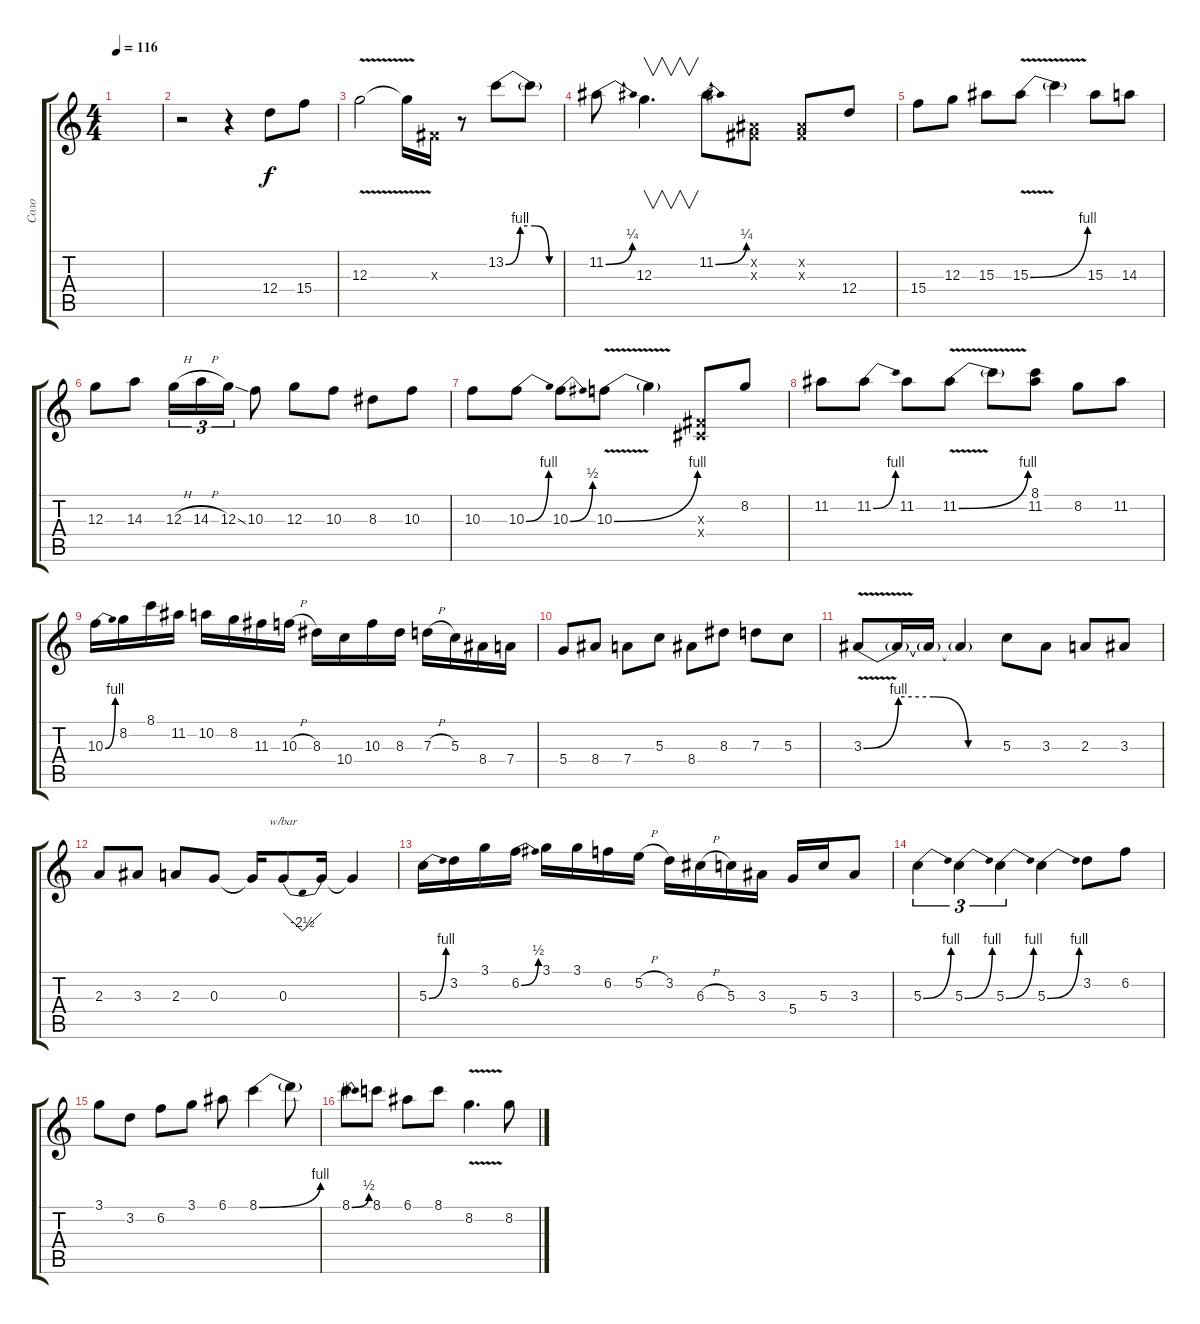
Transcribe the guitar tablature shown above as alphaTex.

\track ("Соло" "Соло") {instrument distortionguitar}
\staff {score tabs}
\tuning (E4 B3 G3 D3 A2 E2) {hide}
\ts (4 4)
\tempo 116
\clef g2
\ks c
|
r.2 r.4 12.4.8 15.4.8 |
12.3{v}.2 12.3{t}.16 -1.3{x}.16 r.8 13.2{be (custom 0 0 15 4 30 4 45 0 60 0)}.8 13.2{t}.8 |
11.2{be (bend 0 0 60 1)}.8 12.3.4{v d} 11.2{be (bend 0 0 60 1)}.8 (-1.2{x} -1.3{x}).8 (-1.2{x} -1.3{x}).8 12.4.8 |
15.4.8 12.3.8 15.3.8 15.3{be (bend 0 0 60 4) v}.8 15.3{t}.4 15.3.8 14.3.8 |
12.3.8 14.3.8 12.3{h}.16{tu (3 2)} 14.3{h}.16{tu (3 2)} 12.3{ss}.16{tu (3 2)} 10.3.8 12.3.8 10.3.8 8.3.8 10.3.8 |
10.3.8 10.3{be (bend 0 0 60 4)}.8 10.3{be (bend 0 0 60 2)}.8 10.3{be (bend 0 0 60 4) v}.8 10.3{t}.4 (-1.3{x} -1.4{x}).8 8.2.8 |
11.2.8 11.2{be (bend 0 0 60 4)}.8 11.2.8 11.2{be (bend 0 0 60 4) v}.8 11.2{t}.8 (8.1 11.2).8 8.2.8 11.2.8 |
10.3{be (bend 0 0 60 4)}.16 8.2.16 8.1.16 11.2.16 10.2.16 8.2.16 11.3.16 10.3{h}.16 8.3.16 10.4.16 10.3.16 8.3.16 7.3{h}.16 5.3.16 8.4.16 7.4.16 |
5.4.8 8.4.8 7.4.8 5.3.8 8.4.8 8.3.8 7.3.8 5.3.8 |
3.3{be (custom 0 0 15 4 30 4 45 0 60 0) v}.8 3.3{t}.16 3.3{t}.16 3.3{t}.4 5.3.8 3.3.8 2.3.8 3.3.8 |
2.3.8 3.3.8 2.3.8 0.3.8 0.3{t}.16 0.3.8{tbe (dip default 0 0 30 -10 60 0)} 0.3{t}.16 0.3{t}.4 |
5.3{be (bend 0 0 60 4)}.16 3.2.16 3.1.16 6.2{be (bend 0 0 60 2)}.16 3.1.16 3.1.16 6.2.16 5.2{h}.16 3.2.16 6.3{h}.16 5.3.16 3.3.16 5.4.16 5.3.16 3.3.8 |
5.3{be (bend 0 0 60 4)}.4{tu (3 2)} 5.3{be (bend 0 0 60 4)}.4{tu (3 2)} 5.3{be (bend 0 0 60 4)}.4{tu (3 2)} 5.3{be (bend 0 0 60 4)}.4 3.2.8 6.2.8 |
3.1.8 3.2.8 6.2.8 3.1.8 6.1.8 8.1{be (bend 0 0 60 4)}.4 8.1{t}.8 |
8.1{be (bend 0 0 60 2)}.8 8.1.8 6.1.8 8.1.8 8.2{v}.4{d} 8.2.8
